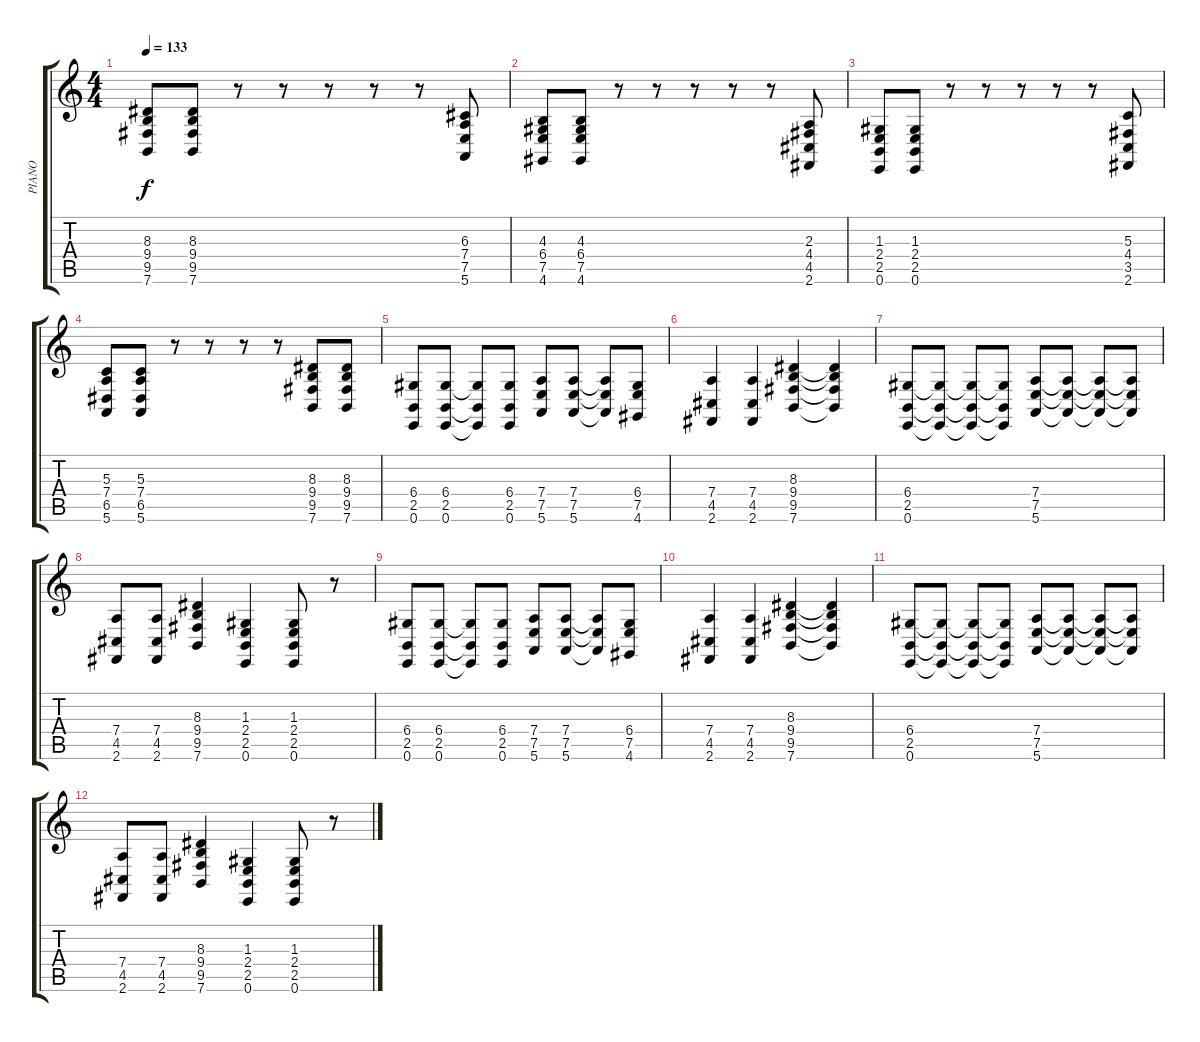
\track ("PIANO" "PIANO") {instrument acousticgrandpiano}
\staff {score tabs}
\tuning (E4 B3 G3 D3 A2 E2) {hide}
\ts (4 4)
\tempo 133
\clef g2
\ks c
(8.3 9.4 9.5 7.6).8{dy f} (8.3 9.4 9.5 7.6).8 r.8 r.8 r.8 r.8 r.8 (6.3 7.4 7.5 5.6).8 |
(4.3 6.4 7.5 4.6).8 (4.3 6.4 7.5 4.6).8 r.8 r.8 r.8 r.8 r.8 (2.3 4.4 4.5 2.6).8 |
(1.3 2.4 2.5 0.6).8 (1.3 2.4 2.5 0.6).8 r.8 r.8 r.8 r.8 r.8 (5.3 4.4 3.5 2.6).8 |
(5.3 7.4 6.5 5.6).8 (5.3 7.4 6.5 5.6).8 r.8 r.8 r.8 r.8 (8.3 9.4 9.5 7.6).8 (8.3 9.4 9.5 7.6).8 |
(6.4 2.5 0.6).8 (6.4 2.5 0.6).8 (6.4{t} 2.5{t} 0.6{t}).8 (6.4 2.5 0.6).8 (7.4 7.5 5.6).8 (7.4 7.5 5.6).8 (7.4{t} 7.5{t} 5.6{t}).8 (6.4 7.5 4.6).8 |
(7.4 4.5 2.6).4 (7.4 4.5 2.6).4 (8.3 9.4 9.5 7.6).4 (8.3{t} 9.4{t} 9.5{t} 7.6{t}).4 |
(6.4 2.5 0.6).8 (6.4{t} 2.5{t} 0.6{t}).8 (6.4{t} 2.5{t} 0.6{t}).8 (6.4{t} 2.5{t} 0.6{t}).8 (7.4 7.5 5.6).8 (7.4{t} 7.5{t} 5.6{t}).8 (7.4{t} 7.5{t} 5.6{t}).8 (7.4{t} 7.5{t} 5.6{t}).8 |
(7.4 4.5 2.6).8 (7.4 4.5 2.6).8 (8.3 9.4 9.5 7.6).4 (1.3 2.4 2.5 0.6).4 (1.3 2.4 2.5 0.6).8 r.8 |
(6.4 2.5 0.6).8 (6.4 2.5 0.6).8 (6.4{t} 2.5{t} 0.6{t}).8 (6.4 2.5 0.6).8 (7.4 7.5 5.6).8 (7.4 7.5 5.6).8 (7.4{t} 7.5{t} 5.6{t}).8 (6.4 7.5 4.6).8 |
(7.4 4.5 2.6).4 (7.4 4.5 2.6).4 (8.3 9.4 9.5 7.6).4 (8.3{t} 9.4{t} 9.5{t} 7.6{t}).4 |
(6.4 2.5 0.6).8 (6.4{t} 2.5{t} 0.6{t}).8 (6.4{t} 2.5{t} 0.6{t}).8 (6.4{t} 2.5{t} 0.6{t}).8 (7.4 7.5 5.6).8 (7.4{t} 7.5{t} 5.6{t}).8 (7.4{t} 7.5{t} 5.6{t}).8 (7.4{t} 7.5{t} 5.6{t}).8 |
(7.4 4.5 2.6).8 (7.4 4.5 2.6).8 (8.3 9.4 9.5 7.6).4 (1.3 2.4 2.5 0.6).4 (1.3 2.4 2.5 0.6).8 r.8
